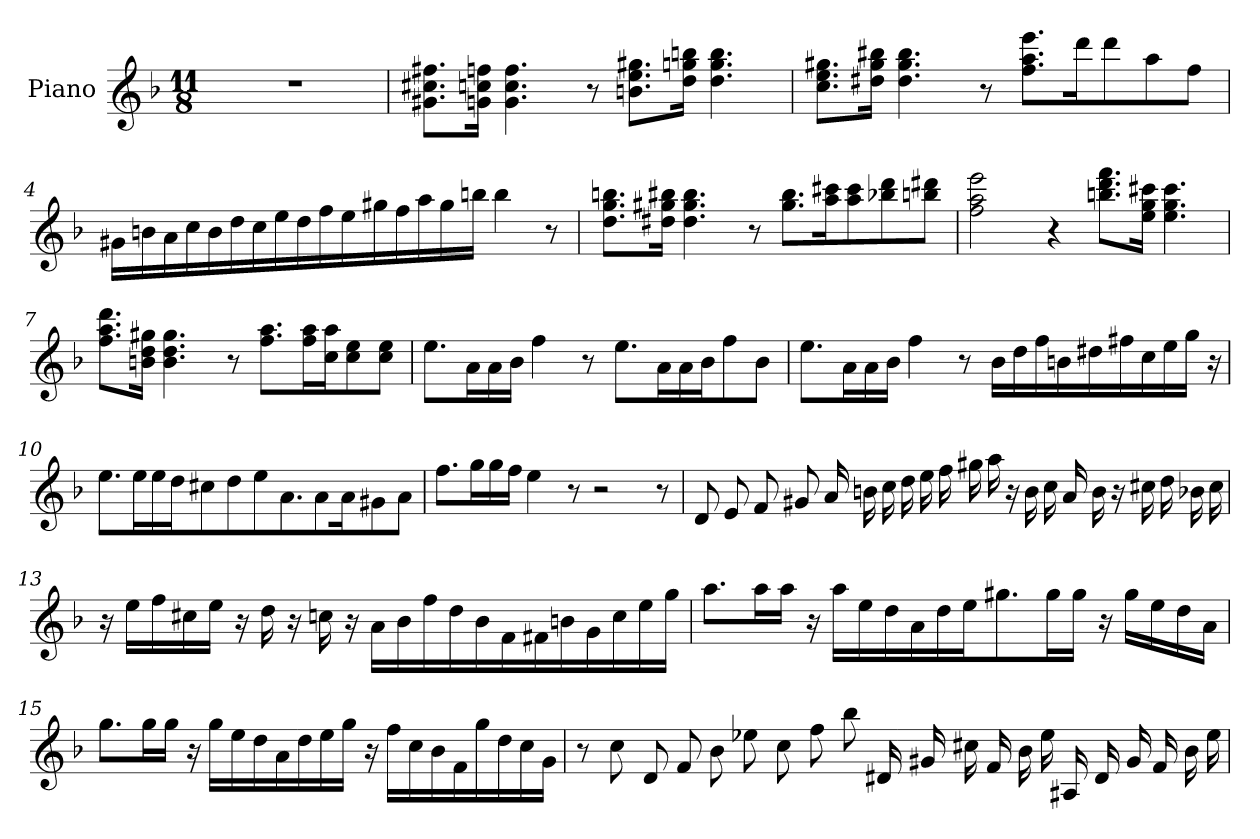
**kern
*part1
*staff1
*I"Piano
*I'Pno
*clefG2
*k[b-]
*M11/8
=1
8%11r
=2
8.ff#\ 8.cc#\ 8.g#\L
16ff\ 16cc\ 16g\Jk
4.ff 4.cc 4.g
8r
8.gg#\ 8.ee\ 8.b\L
16bb\ 16gg\ 16dd\Jk
4.bb 4.gg 4.dd
=3
8.gg#\ 8.ee\ 8.cc\L
16bb#\ 16gg#\ 16dd#\Jk
4.bb# 4.gg# 4.dd#
8r
8.eee\ 8.aa\ 8.ff\L
16ddd\K
8ddd\
8aa\
8ff\J
!!LO:LB:g=z
=4
16g#\LL
16b\
16a\
16cc\
16b\
16dd\
16cc\
16ee\
16dd\
16ff\
16ee\
16gg#\
16ff\
16aa\
16gg#\
16bb\JJ
4bb
8r
=5
8.bb\ 8.gg\ 8.dd\L
16bb#\ 16gg#\ 16dd#\Jk
4.bb# 4.gg# 4.dd#
8r
8.bb#\ 8.gg#\L
16ccc#\ 16aa\K
8ccc#\ 8aa\
8ddd\ 8bb-\
8ddd#\ 8bb\J
!!LO:LB:g=z
=6
2eee 2aa 2ff
4r
8.fff\ 8.ddd\ 8.bb\L
16ccc#\ 16gg\ 16ee\Jk
4.ccc# 4.gg 4.ee
=7
8.ddd\ 8.aa\ 8.ff\L
16gg#\ 16dd\ 16b\Jk
4.gg# 4.dd 4.b
8r
8.aa\ 8.ff\L
16aa\ 16ff\L
16aa\ 16cc\J
8ee\ 8cc\
8ee\ 8cc\J
=8
8.ee\L
16a\L
16a\
16b-\JJ
4ff
8r
8.ee\L
16a\L
16a\
16b-\J
8ff\
8b-\J
!!LO:LB:g=z
=9
8.ee\L
16a\L
16a\
16b-\JJ
4ff
8r
16b-\LL
16dd\
16ff\
16b\
16dd#\
16ff#\
16cc\
16ee\
16gg\JJ
16r
=10
8.ee\L
16ee\L
16ee\
16dd\J
8cc#\
8dd\
8ee\
8.a\
8a\
16a\K
8g#\
8a\J
!!LO:LB:g=z
=11
8.ff\L
16gg\L
16gg\
16ff\JJ
4ee
8r
2r
8r
=12
8d
8e
8f
8g#
16a
16b
16cc
16dd
16ee
16ff
16gg#
16aa
16r
16b
16cc
16a
16b
16r
16cc#
16dd
16b-
16cc#
!!LO:LB:g=z
=13
16r
16ee\LL
16ff\
16cc#\
16ee\JJ
16r
16dd
16r
16cc
16r
16a\LL
16b-\
16ff\
16dd\
16b-\
16f\
16f#\
16b\
16g\
16cc\
16ee\
16gg\JJ
!!LO:LB:g=z
=14
8.aa\L
16aa\L
16aa\JJ
16r
16aa\LL
16ee\
16dd\
16a\
16dd\
16ee\J
8.gg#\
16gg#\L
16gg#\JJ
16r
16gg#\LL
16ee\
16dd\
16a\JJ
=15
8.gg\L
16gg\L
16gg\JJ
16r
16gg\LL
16ee\
16dd\
16a\
16dd\
16ee\
16gg\JJ
16r
16ff\LL
16cc\
16b-\
16f\
16gg\
16dd\
16cc\
16g\JJ
!!LO:LB:g=z
=16
8r
8cc
8d
8f
8b-
8ee-
8cc
8ff
8bb-
16d#
16g#
16cc#
16f
16b-
16ee-
16A#
16d#
16g#
16f
16b-
16ee-
=
*-
